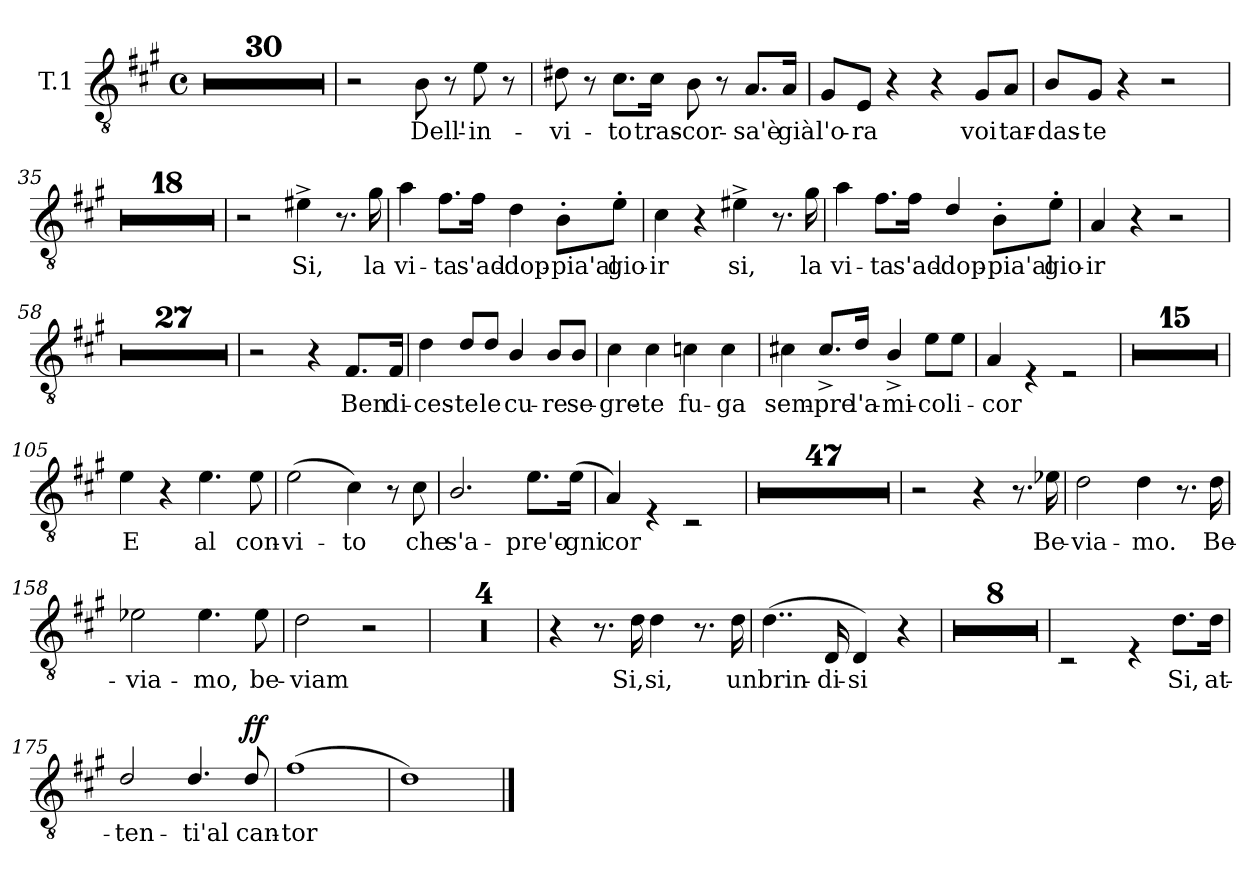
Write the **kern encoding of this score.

**kern	**text	**dynam
*part1	*part1	*part1
*staff1	*staff1	*staff1
*I"T.1	*	*
*I'T.	*	*
*clefGv2	*	*
*k[f#c#g#]	*	*
*A:	*	*
*M4/4	*	*
*met(c)	*	*
=1	=1	=1
1r	.	.
=2	=2	=2
1r	.	.
=3	=3	=3
1r	.	.
=4	=4	=4
1r	.	.
=5	=5	=5
1r	.	.
!!LO:PB:g=z
=6	=6	=6
1r	.	.
=7	=7	=7
1r	.	.
=8	=8	=8
1r	.	.
=9	=9	=9
1r	.	.
=10	=10	=10
1r	.	.
=11	=11	=11
1r	.	.
=12	=12	=12
1r	.	.
!!LO:LB:g=z
=13	=13	=13
1r	.	.
=14	=14	=14
1r	.	.
=15	=15	=15
1r	.	.
=16	=16	=16
1r	.	.
=17	=17	=17
1r	.	.
=18	=18	=18
1r	.	.
=19	=19	=19
1r	.	.
!!LO:LB:g=z
=20	=20	=20
1r	.	.
=21	=21	=21
1r	.	.
=22	=22	=22
1r	.	.
=23	=23	=23
1r	.	.
=24	=24	=24
1r	.	.
=25	=25	=25
1r	.	.
!!LO:LB:g=z
=26	=26	=26
1r	.	.
=27	=27	=27
1r	.	.
=28	=28	=28
1r	.	.
=29	=29	=29
1r	.	.
=30	=30	=30
1r	.	.
=31	=31	=31
2r	.	.
8B\	Dell'-	.
8r	.	.
8e\	-in-	.
8r	.	.
!!LO:PB:g=z
=32	=32	=32
8d#X\	-vi-	.
8r	.	.
8.c#\L	-to	.
16c#\Jk	tras-	.
8B\	-cor-	.
8r	.	.
8.A/L	-sa'è	.
16A/Jk	già	.
=33	=33	=33
8G#/L	l'o-	.
8E/J	-ra	.
4r	.	.
4r	.	.
8G#/L	voi	.
8A/J	tar-	.
=34	=34	=34
8B/L	-das-	.
8G#/J	-te	.
4r	.	.
2r	.	.
=35	=35	=35
1r	.	.
!!LO:LB:g=z
=36	=36	=36
1r	.	.
=37	=37	=37
1r	.	.
=38	=38	=38
1r	.	.
=39	=39	=39
1r	.	.
=40	=40	=40
1r	.	.
!!LO:LB:g=z
=41	=41	=41
1r	.	.
=42	=42	=42
1r	.	.
=43	=43	=43
1r	.	.
=44	=44	=44
1r	.	.
=45	=45	=45
1r	.	.
=46	=46	=46
1r	.	.
!!LO:PB:g=z
=47	=47	=47
1r	.	.
=48	=48	=48
1r	.	.
=49	=49	=49
1r	.	.
=50	=50	=50
1r	.	.
=51	=51	=51
1r	.	.
=52	=52	=52
1r	.	.
=53	=53	=53
2r	.	.
4e#X^\	Si,	.
8.r	.	.
16g#\	la	.
!!LO:PB:g=z
=54	=54	=54
4a\	vi-	.
8.f#\L	-ta	.
16f#\Jk	s'ad-	.
4d\	-dop-	.
8B'\L	-pia'al	.
8e'\J	gio-	.
=55	=55	=55
4c#\	-ir	.
4r	.	.
4e#X^\	si,	.
8.r	.	.
16g#\	la	.
=56	=56	=56
4a\	vi-	.
8.f#\L	-ta	.
16f#\Jk	s'ad-	.
4d/	-dop-	.
8B'\L	-pia'al	.
8e'\J	gio-	.
=57	=57	=57
4A/	-ir	.
4r	.	.
2r	.	.
=58	=58	=58
1r	.	.
!!LO:LB:g=z
=59	=59	=59
1r	.	.
=60	=60	=60
1r	.	.
=61	=61	=61
1r	.	.
=62	=62	=62
1r	.	.
=63	=63	=63
1r	.	.
!!LO:LB:g=z
=64	=64	=64
1r	.	.
=65	=65	=65
1r	.	.
=66	=66	=66
1r	.	.
=67	=67	=67
1r	.	.
=68	=68	=68
1r	.	.
!!LO:PB:g=z
=69	=69	=69
1r	.	.
=70	=70	=70
1r	.	.
=71	=71	=71
1r	.	.
=72	=72	=72
1r	.	.
=73	=73	=73
1r	.	.
=74	=74	=74
1r	.	.
!!LO:LB:g=z
=75	=75	=75
1r	.	.
=76	=76	=76
1r	.	.
=77	=77	=77
1r	.	.
=78	=78	=78
1r	.	.
=79	=79	=79
1r	.	.
=80	=80	=80
1r	.	.
=81	=81	=81
1r	.	.
=82	=82	=82
1r	.	.
=83	=83	=83
1r	.	.
=84	=84	=84
1r	.	.
!!LO:PB:g=z
=85	=85	=85
2r	.	.
4r	.	.
8.F#/L	Ben	.
16F#/Jk	di-	.
=86	=86	=86
4d\	-ces-	.
8d/L	-te	.
8d/J	le	.
4B/	cu-	.
8B/L	-re	.
8B/J	se-	.
=87	=87	=87
4c#\	-gre-	.
4c#\	-te	.
4cn\	fu-	.
4c\	-ga	.
=88	=88	=88
4c#X\	sem-	.
8.c#^/L	-pre	.
16d/Jk	l'a-	.
4B^/	-mi-	.
8e\L	-co	.
8e\J	li-	.
=89	=89	=89
4A/	-cor	.
4rE	.	.
2rE	.	.
=90	=90	=90
1r	.	.
!!LO:LB:g=z
=91	=91	=91
1r	.	.
=92	=92	=92
1r	.	.
=93	=93	=93
1r	.	.
=94	=94	=94
1r	.	.
=95	=95	=95
1r	.	.
=96	=96	=96
1r	.	.
=97	=97	=97
1r	.	.
!!LO:LB:g=z
=98	=98	=98
1r	.	.
=99	=99	=99
1r	.	.
=100	=100	=100
1r	.	.
=101	=101	=101
1r	.	.
=102	=102	=102
1r	.	.
=103	=103	=103
1r	.	.
=104	=104	=104
1r	.	.
!!LO:PB:g=z
=105	=105	=105
4e\	E	.
4r	.	.
4.e\	al	.
8e\	con-	.
=106	=106	=106
(>2e\	-vi-	.
4c#\)	-to	.
8r	.	.
8c#\	che	.
=107	=107	=107
2.B/	s'a-	.
8.e\L	-pre'o-	.
(>16e\Jk	-gni	.
=108	=108	=108
4A/)	cor	.
4rE	.	.
2rC	.	.
=109	=109	=109
1r	.	.
=110	=110	=110
1r	.	.
!!LO:LB:g=z
=111	=111	=111
1r	.	.
=112	=112	=112
1r	.	.
=113	=113	=113
1r	.	.
=114	=114	=114
1r	.	.
=115	=115	=115
1r	.	.
!!LO:LB:g=z
=116	=116	=116
1r	.	.
=117	=117	=117
1r	.	.
=118	=118	=118
1r	.	.
=119	=119	=119
1r	.	.
=120	=120	=120
1r	.	.
!!LO:PB:g=z
=121	=121	=121
1r	.	.
=122	=122	=122
1r	.	.
=123	=123	=123
1r	.	.
=124	=124	=124
1r	.	.
=125	=125	=125
1r	.	.
!!LO:LB:g=z
=126	=126	=126
1r	.	.
=127	=127	=127
1r	.	.
=128	=128	=128
1r	.	.
=129	=129	=129
1r	.	.
=130	=130	=130
1r	.	.
=131	=131	=131
1r	.	.
!!LO:LB:g=z
=132	=132	=132
1r	.	.
=133	=133	=133
1r	.	.
=134	=134	=134
1r	.	.
=135	=135	=135
1r	.	.
=136	=136	=136
1r	.	.
!!LO:LB:g=z
=137	=137	=137
1r	.	.
=138	=138	=138
1r	.	.
=139	=139	=139
1r	.	.
=140	=140	=140
1r	.	.
=141	=141	=141
1r	.	.
!!LO:LB:g=z
=142	=142	=142
1r	.	.
=143	=143	=143
1r	.	.
=144	=144	=144
1r	.	.
=145	=145	=145
1r	.	.
=146	=146	=146
1r	.	.
=147	=147	=147
1r	.	.
!!LO:PB:g=z
=148	=148	=148
1r	.	.
=149	=149	=149
1r	.	.
=150	=150	=150
1r	.	.
=151	=151	=151
1r	.	.
=152	=152	=152
1r	.	.
=153	=153	=153
1r	.	.
!!LO:LB:g=z
=154	=154	=154
1r	.	.
=155	=155	=155
1r	.	.
=156	=156	=156
2r	.	.
4r	.	.
8.r	.	.
16e-X\	Be-	.
=157	=157	=157
2d\	-via-	.
4d\	-mo.	.
8.r	.	.
16d\	Be-	.
=158	=158	=158
2e-X\	-via-	.
4.e-\	-mo,	.
8e-\	be-	.
!!LO:PB:g=z
=159	=159	=159
2d\	-viam	.
2r	.	.
=160	=160	=160
1r	.	.
=161	=161	=161
1r	.	.
=162	=162	=162
1r	.	.
=163	=163	=163
1r	.	.
=164	=164	=164
4r	.	.
8.r	.	.
16d\	Si,	.
4d\	si,	.
8.r	.	.
16d\	un	.
=165	=165	=165
(>4..d\	brin-	.
16D/	-di-	.
4D/)	-si	.
4r	.	.
=166	=166	=166
1r	.	.
=167	=167	=167
1r	.	.
=168	=168	=168
1r	.	.
!!LO:PB:g=z
=169	=169	=169
1r	.	.
=170	=170	=170
1r	.	.
=171	=171	=171
1r	.	.
=172	=172	=172
1r	.	.
=173	=173	=173
1r	.	.
=174	=174	=174
2rC	.	.
4rE	.	.
8.d\L	Si,	.
16d\Jk	at-	.
=175	=175	=175
2d/	-ten-	.
4.d/	-ti'al	.
!	!	!LO:DY:a
8d/	can-	ff
=176	=176	=176
(>1f#	-tor	.
!!LO:PB:g=z
=177	=177	=177
1d)	.	.
==	==	==
*-	*-	*-
